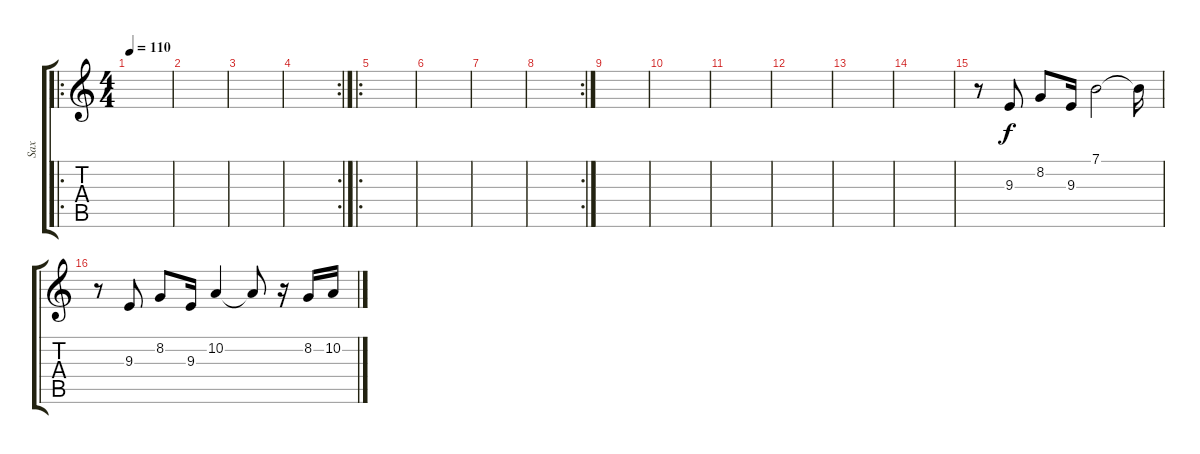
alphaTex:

\track ("Sax" "Sax") {instrument tenorsax}
\staff {score tabs}
\tuning (E4 B3 G3 D3 A2 E2) {hide}
\ro
\ts (4 4)
\tempo 110
\clef g2
\ks c
|
|
|
\rc 2
|
\ro
|
|
|
\rc 2
|
|
|
|
|
|
|
r.8 9.3.8 8.2.8 9.3.16 7.1.2 7.1{t}.16 |
r.8 9.3.8 8.2.8 9.3.16 10.2.4 10.2{t}.8 r.16 8.2.16 10.2.16
